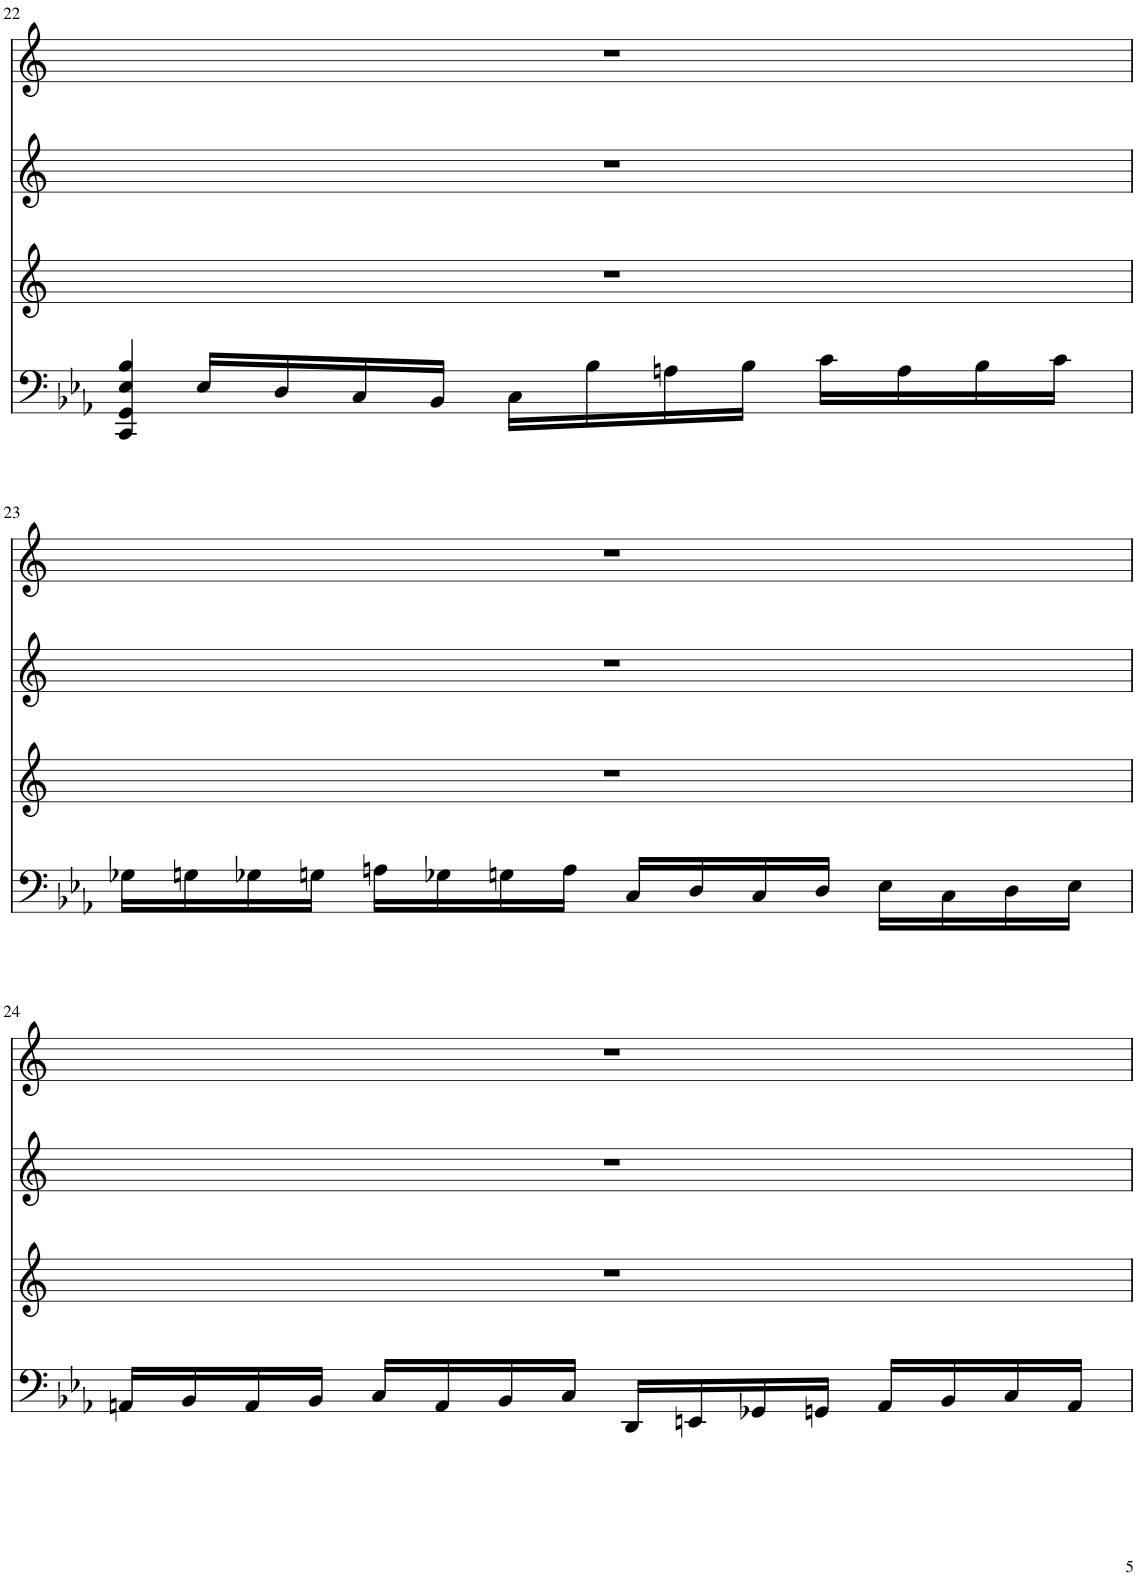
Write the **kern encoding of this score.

**kern	**kern	**kern	**kern
*part4	*part3	*part2	*part1
*staff4	*staff3	*staff2	*staff1
*I"Violoncello	*I"unbenannt	*I"Violoncello	*I"Violoncello
*I'Vc	*	*I'Vc	*I'Vc
!!LO:PB:g=z
*clefF4	*clefG2	*clefG2	*clefG2
*k[b-e-a-]	*k[]	*k[]	*k[]
=22	=22	=22	=22
4CC/ 4GG/ 4E-/ 4B-/	1r	1r	1r
16E-/LL	.	.	.
16D/	.	.	.
16C/	.	.	.
16BB-/JJ	.	.	.
16C\LL	.	.	.
16B-\	.	.	.
16An\	.	.	.
16B-\JJ	.	.	.
16c\LL	.	.	.
16A\	.	.	.
16B-\	.	.	.
16c\JJ	.	.	.
!!LO:LB:g=z
=23	=23	=23	=23
16G-X\LL	1r	1r	1r
16Gn\	.	.	.
16G-X\	.	.	.
16Gn\JJ	.	.	.
16An\LL	.	.	.
16G-X\	.	.	.
16Gn\	.	.	.
16A\JJ	.	.	.
16C/LL	.	.	.
16D/	.	.	.
16C/	.	.	.
16D/JJ	.	.	.
16E-\LL	.	.	.
16C\	.	.	.
16D\	.	.	.
16E-\JJ	.	.	.
!!LO:LB:g=z
=24	=24	=24	=24
16AAn/LL	1r	1r	1r
16BB-/	.	.	.
16AA/	.	.	.
16BB-/JJ	.	.	.
16C/LL	.	.	.
16AA/	.	.	.
16BB-/	.	.	.
16C/JJ	.	.	.
16DD/LL	.	.	.
16EEn/	.	.	.
16GG-X/	.	.	.
16GGn/JJ	.	.	.
16AA/LL	.	.	.
16BB-/	.	.	.
16C/	.	.	.
16AA/JJ	.	.	.
=	=	=	=
*-	*-	*-	*-
